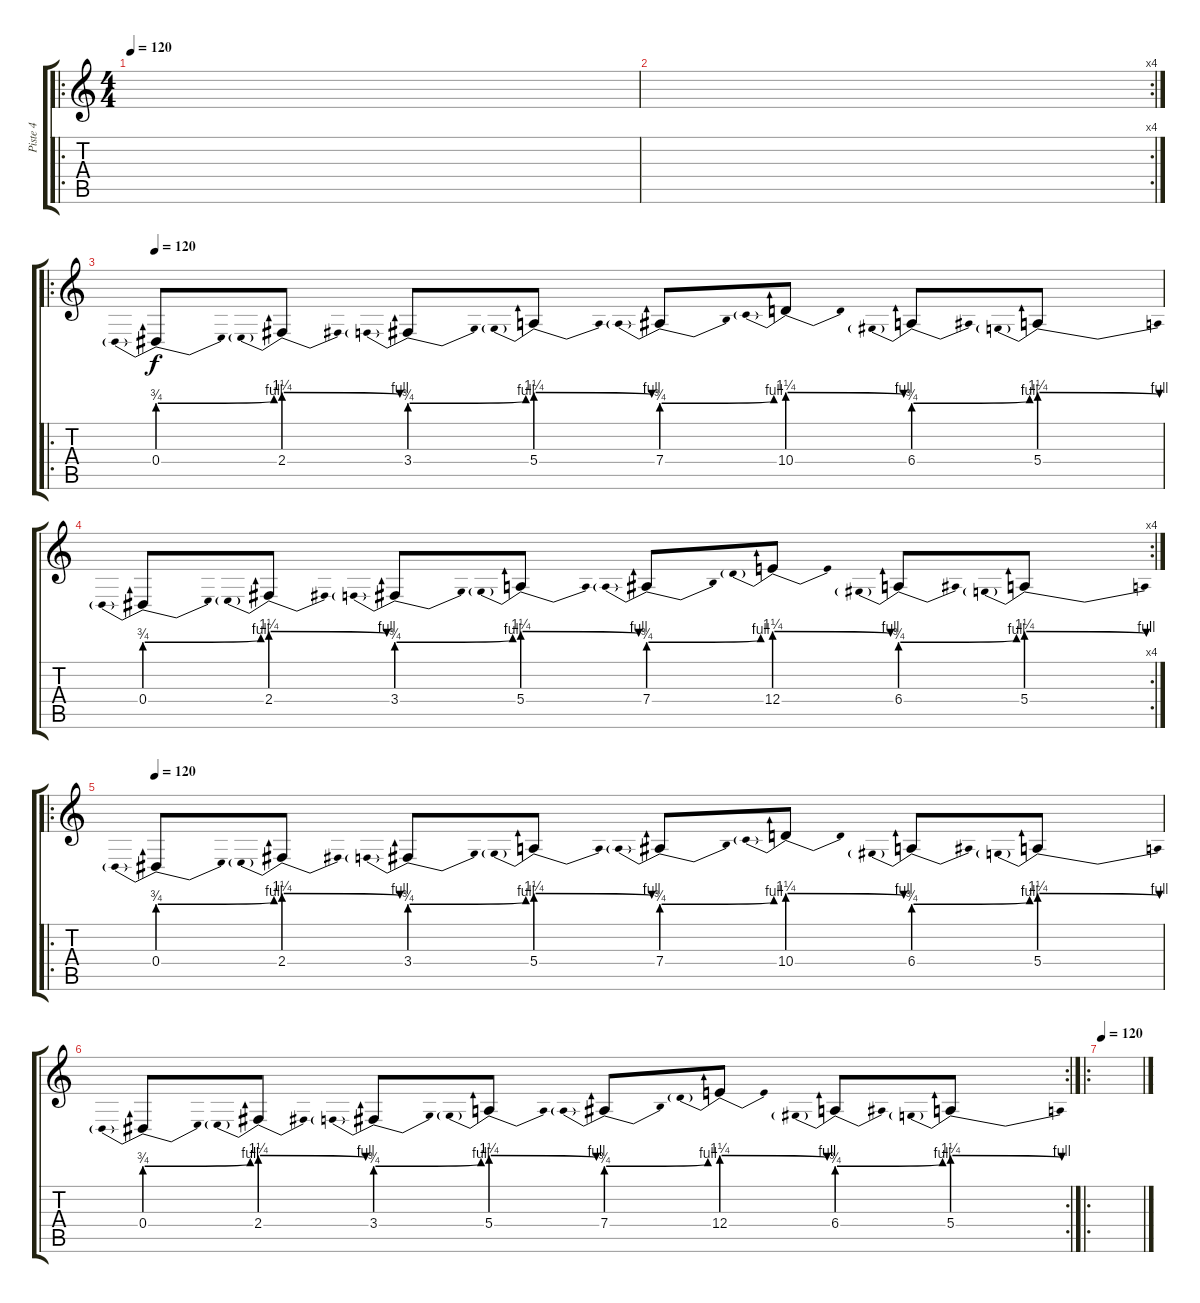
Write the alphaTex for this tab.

\track ("Piste 4" "Piste 4") {instrument harpsichord}
\staff {score tabs}
\tuning (E4 B3 G3 D3 A2 E2) {hide}
\ro
\ts (4 4)
\tempo 120
\clef g2
\ks c
|
\rc 4
|
\ro
\tempo 120
0.4{be (prebendbend 0 3 60 4)}.8 2.4{be (prebendrelease 0 5 60 4)}.8 3.4{be (prebendbend 0 3 60 4)}.8 5.4{be (prebendrelease 0 5 60 4)}.8 7.4{be (prebendbend 0 3 60 4)}.8 10.4{be (prebendrelease 0 5 60 4)}.8 6.4{be (prebendbend 0 3 60 4)}.8 5.4{be (prebendrelease 0 5 60 4)}.8 |
\rc 4
0.4{be (prebendbend 0 3 60 4)}.8 2.4{be (prebendrelease 0 5 60 4)}.8 3.4{be (prebendbend 0 3 60 4)}.8 5.4{be (prebendrelease 0 5 60 4)}.8 7.4{be (prebendbend 0 3 60 4)}.8 12.4{be (prebendrelease 0 5 60 4)}.8 6.4{be (prebendbend 0 3 60 4)}.8 5.4{be (prebendrelease 0 5 60 4)}.8 |
\ro
\tempo 120
0.4{be (prebendbend 0 3 60 4)}.8 2.4{be (prebendrelease 0 5 60 4)}.8 3.4{be (prebendbend 0 3 60 4)}.8 5.4{be (prebendrelease 0 5 60 4)}.8 7.4{be (prebendbend 0 3 60 4)}.8 10.4{be (prebendrelease 0 5 60 4)}.8 6.4{be (prebendbend 0 3 60 4)}.8 5.4{be (prebendrelease 0 5 60 4)}.8 |
\rc 2
0.4{be (prebendbend 0 3 60 4)}.8 2.4{be (prebendrelease 0 5 60 4)}.8 3.4{be (prebendbend 0 3 60 4)}.8 5.4{be (prebendrelease 0 5 60 4)}.8 7.4{be (prebendbend 0 3 60 4)}.8 12.4{be (prebendrelease 0 5 60 4)}.8 6.4{be (prebendbend 0 3 60 4)}.8 5.4{be (prebendrelease 0 5 60 4)}.8 |
\ro
\tempo 120
